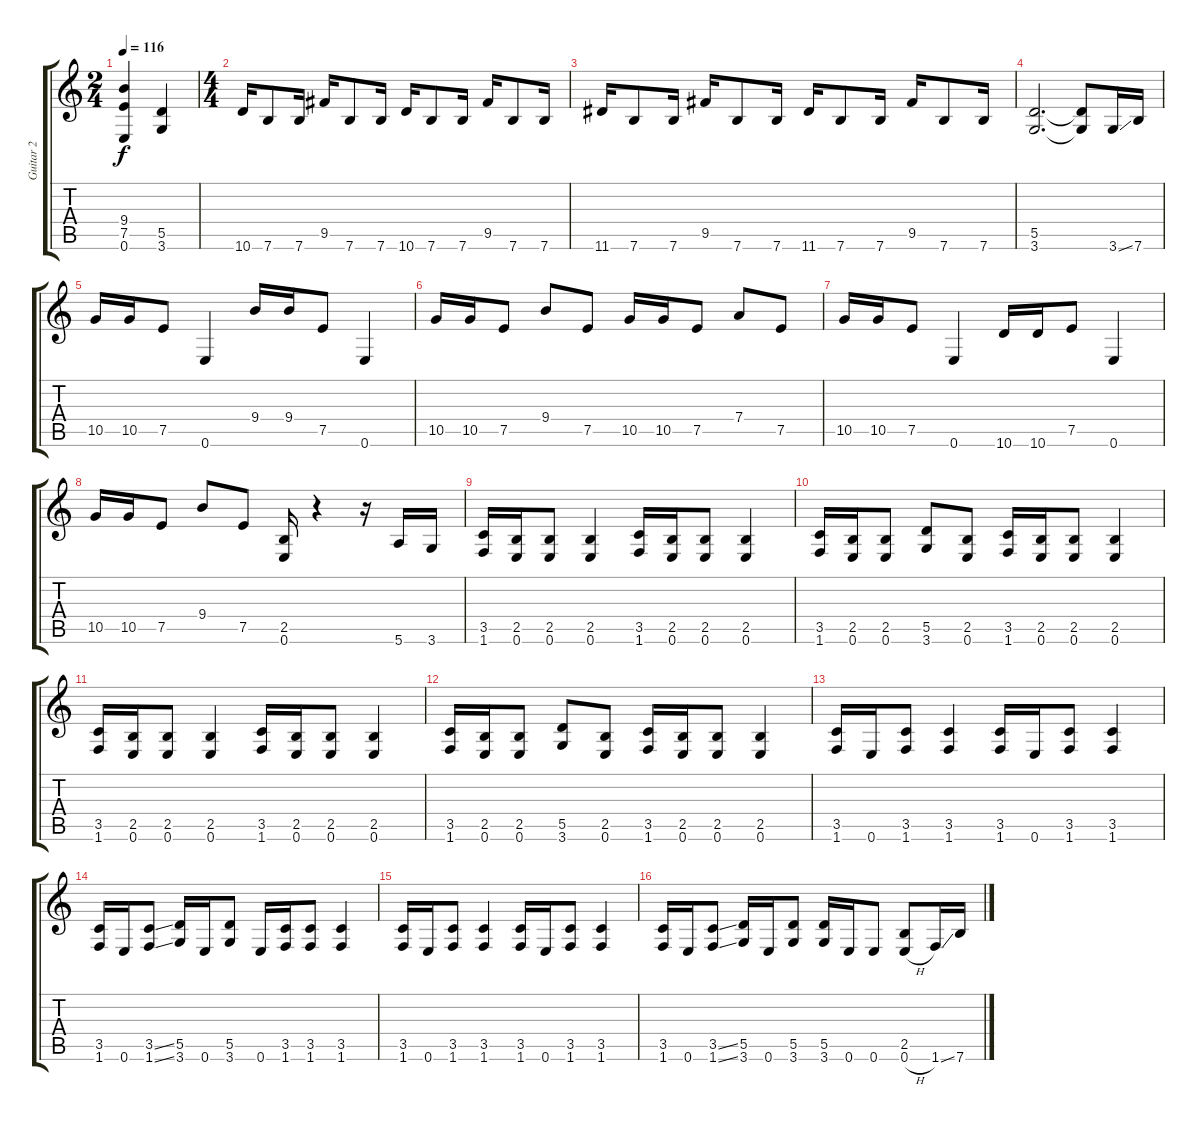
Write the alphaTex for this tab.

\track ("Guitar 2" "Guitar 2") {instrument distortionguitar}
\staff {score tabs}
\tuning (E4 B3 G3 D3 A2 E2) {hide}
\ts (2 4)
\tempo 116
\clef g2
\ks c
(9.4 7.5 0.6).4{dy f} (5.5 3.6).4 |
\ts (4 4)
10.6.16 7.6.8 7.6.16 9.5.16 7.6.8 7.6.16 10.6.16 7.6.8 7.6.16 9.5.16 7.6.8 7.6.16 |
11.6.16 7.6.8 7.6.16 9.5.16 7.6.8 7.6.16 11.6.16 7.6.8 7.6.16 9.5.16 7.6.8 7.6.16 |
(5.5 3.6).2{d} (5.5{t} 3.6{t}).8 3.6{ss}.16 7.6.16 |
10.5.16 10.5.16 7.5.8 0.6.4 9.4.16 9.4.16 7.5.8 0.6.4 |
10.5.16 10.5.16 7.5.8 9.4.8 7.5.8 10.5.16 10.5.16 7.5.8 7.4.8 7.5.8 |
10.5.16 10.5.16 7.5.8 0.6.4 10.6.16 10.6.16 7.5.8 0.6.4 |
10.5.16 10.5.16 7.5.8 9.4.8 7.5.8 (2.5 0.6).16 r.4 r.16 5.6.16 3.6.16 |
(3.5 1.6).16 (2.5 0.6).16 (2.5 0.6).8 (2.5 0.6).4 (3.5 1.6).16 (2.5 0.6).16 (2.5 0.6).8 (2.5 0.6).4 |
(3.5 1.6).16 (2.5 0.6).16 (2.5 0.6).8 (5.5 3.6).8 (2.5 0.6).8 (3.5 1.6).16 (2.5 0.6).16 (2.5 0.6).8 (2.5 0.6).4 |
(3.5 1.6).16 (2.5 0.6).16 (2.5 0.6).8 (2.5 0.6).4 (3.5 1.6).16 (2.5 0.6).16 (2.5 0.6).8 (2.5 0.6).4 |
(3.5 1.6).16 (2.5 0.6).16 (2.5 0.6).8 (5.5 3.6).8 (2.5 0.6).8 (3.5 1.6).16 (2.5 0.6).16 (2.5 0.6).8 (2.5 0.6).4 |
(3.5 1.6).16 0.6.16 (3.5 1.6).8 (3.5 1.6).4 (3.5 1.6).16 0.6.16 (3.5 1.6).8 (3.5 1.6).4 |
(3.5 1.6).16 0.6.16 (3.5{ss} 1.6{ss}).8 (5.5 3.6).16 0.6.16 (5.5 3.6).8 0.6.16 (3.5 1.6).16 (3.5 1.6).8 (3.5 1.6).4 |
(3.5 1.6).16 0.6.16 (3.5 1.6).8 (3.5 1.6).4 (3.5 1.6).16 0.6.16 (3.5 1.6).8 (3.5 1.6).4 |
(3.5 1.6).16 0.6.16 (3.5{ss} 1.6{ss}).8 (5.5 3.6).16 0.6.16 (5.5 3.6).8 (5.5 3.6).16 0.6.16 0.6.8 (2.5 0.6{h}).8 1.6{ss}.16 7.6.16
